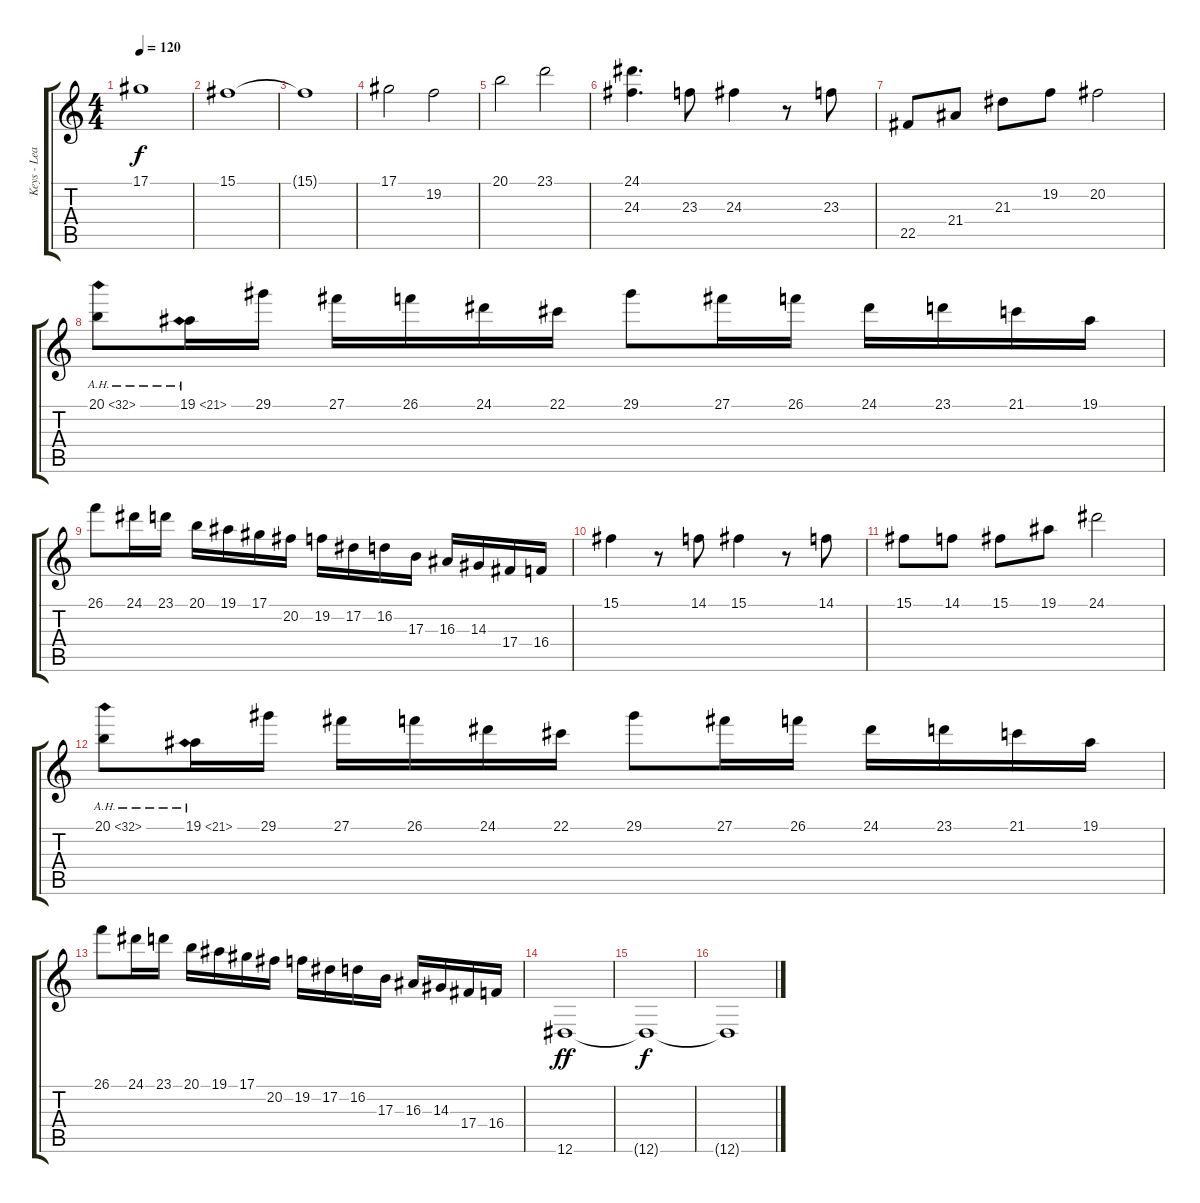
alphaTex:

\track ("Keys - Lead" "Keys - Lea") {instrument lead2sawtooth}
\staff {score tabs}
\tuning (Eb4 Bb3 Gb3 Db3 Ab2 Eb2) {hide}
\ts (4 4)
\tempo 120
\clef g2
\ks c
17.1{t}.1{dy f} |
15.1.1 |
15.1{t}.1 |
17.1.2 19.2.2 |
20.1.2 23.1.2 |
(24.1 24.3).4{d} 23.3.8 24.3.4 r.8 23.3.8 |
22.5.8 21.4.8 21.3.8 19.2.8 20.2.2 |
20.1{ah 12}.8 19.1{ah 2}.16 29.1.16 27.1.16 26.1.16 24.1.16 22.1.16 29.1.8 27.1.16 26.1.16 24.1.16 23.1.16 21.1.16 19.1.16 |
26.1.8 24.1.16 23.1.16 20.1.16 19.1.16 17.1.16 20.2.16 19.2.16 17.2.16 16.2.16 17.3.16 16.3.16 14.3.16 17.4.16 16.4.16 |
15.1.4 r.8 14.1.8 15.1.4 r.8 14.1.8 |
15.1.8 14.1.8 15.1.8 19.1.8 24.1.2 |
20.1{ah 12}.8 19.1{ah 2}.16 29.1.16 27.1.16 26.1.16 24.1.16 22.1.16 29.1.8 27.1.16 26.1.16 24.1.16 23.1.16 21.1.16 19.1.16 |
26.1.8 24.1.16 23.1.16 20.1.16 19.1.16 17.1.16 20.2.16 19.2.16 17.2.16 16.2.16 17.3.16 16.3.16 14.3.16 17.4.16 16.4.16 |
12.6.1{dy ff} |
12.6{t}.1{dy f} |
12.6{t}.1
